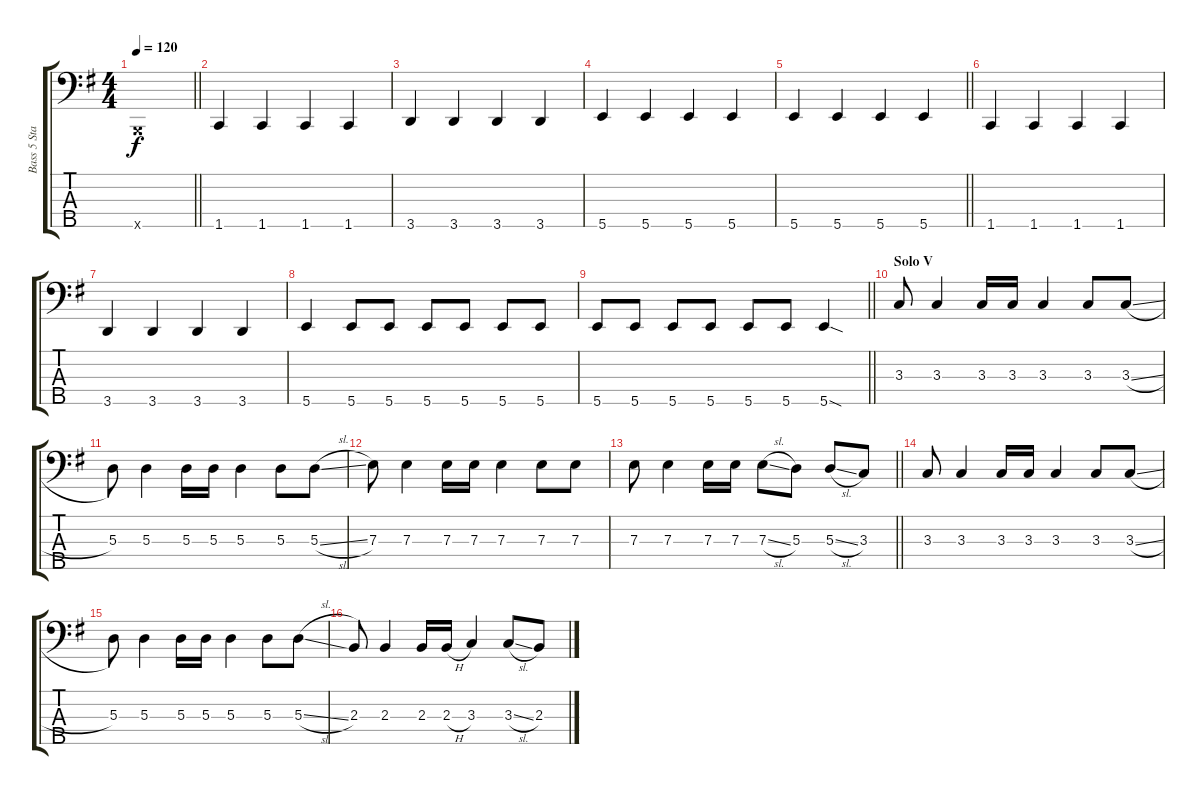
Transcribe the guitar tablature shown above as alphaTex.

\track ("Bass 5 Standard" "Bass 5 Sta") {instrument electricbassfinger}
\staff {score tabs}
\tuning (G2 D2 A1 E1 B0) {hide}
\ts (4 4)
\tempo 120
\clef f4
\barLineRight lightlight
\ks eminor
0.5{x}.1{dy f volume 16} |
\section ("" "")
1.5.4 1.5.4 1.5.4 1.5.4 |
3.5.4 3.5.4 3.5.4 3.5.4 |
5.5.4 5.5.4 5.5.4 5.5.4 |
\barLineRight lightlight
5.5.4 5.5.4 5.5.4 5.5.4 |
1.5.4 1.5.4 1.5.4 1.5.4 |
3.5.4 3.5.4 3.5.4 3.5.4 |
5.5.4 5.5.8{volume 10} 5.5.8{volume 16} 5.5.8 5.5.8 5.5.8 5.5.8 |
\barLineRight lightlight
5.5.8 5.5.8 5.5.8 5.5.8 5.5.8 5.5.8 5.5{sod}.4 |
\section ("" "Solo V")
3.3.8 3.3.4 3.3.16 3.3.16 3.3.4 3.3.8 3.3{sl}.8 |
5.3.8 5.3.4 5.3.16 5.3.16 5.3.4 5.3.8 5.3{sl}.8 |
7.3.8 7.3.4 7.3.16 7.3.16 7.3.4 7.3.8 7.3.8 |
\barLineRight lightlight
7.3.8 7.3.4 7.3.16 7.3.16 7.3{sl}.8 5.3.8 5.3{sl}.8 3.3.8 |
3.3.8 3.3.4 3.3.16 3.3.16 3.3.4 3.3.8 3.3{sl}.8 |
5.3.8 5.3.4 5.3.16 5.3.16 5.3.4 5.3.8 5.3{sl}.8 |
2.3.8 2.3.4 2.3.16 2.3{h}.16 3.3.4 3.3{sl}.8 2.3.8
